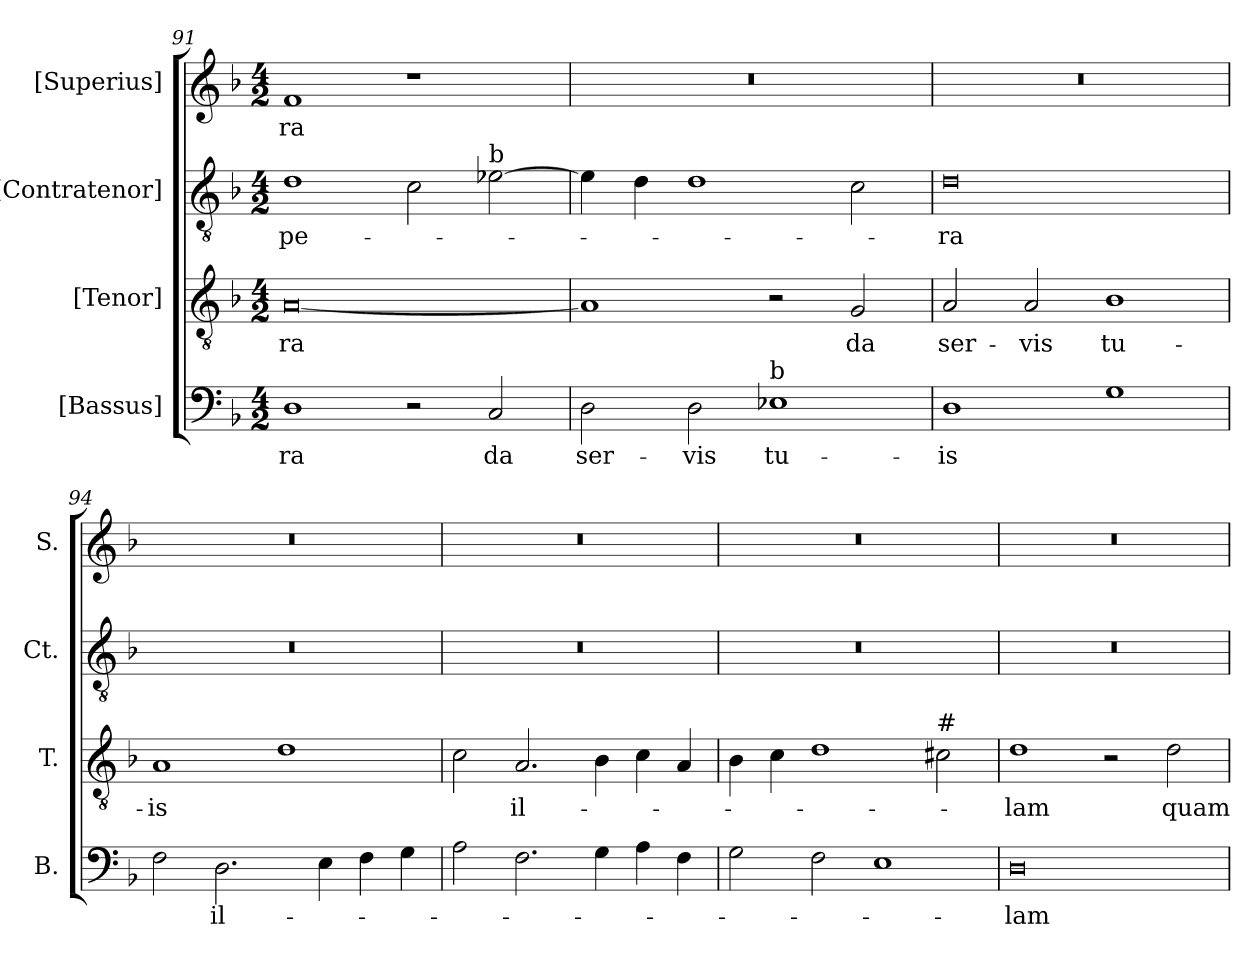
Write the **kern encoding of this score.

**kern	**text	**kern	**text	**kern	**text	**kern	**text
*part4	*part4	*part3	*part3	*part2	*part2	*part1	*part1
*staff4	*staff4	*staff3	*staff3	*staff2	*staff2	*staff1	*staff1
*I"[Bassus]	*	*I"[Tenor]	*	*I"[Contratenor]	*	*I"[Superius]	*
*I'B.	*	*I'T.	*	*I'Ct.	*	*I'S.	*
*clefF4	*	*clefGv2	*	*clefGv2	*	*clefG2	*
*	*	*ITrd7c12	*	*ITrd7c12	*	*	*
*k[b-]	*	*k[b-]	*	*k[b-]	*	*k[b-]	*
*F:	*	*F:	*	*F:	*	*F:	*
*M4/2	*	*M4/2	*	*M4/2	*	*M4/2	*
=91	=91	=91	=91	=91	=91	=91	=91
!	!LO:LY:b:color=#000000	!	!	!	!	!	!
!	!	!	!LO:LY:b:color=#000000	!	!	!	!
!	!	!	!	!	!LO:LY:b:color=#000000	!	!
!	!	!	!	!	!	!	!LO:LY:b:color=#000000
1Di	-ra	[<0AAi	-ra	1Di	-pe-	1fi	-ra
2r	.	.	.	2Ci\	.	1r	.
!	!	!	!	!LO:TX:a:t=b	!	!	!
!	!LO:LY:b:color=#000000	!	!	!	!	!	!
2Ci/	da	.	.	[>2E-j\	.	.	.
=92	=92	=92	=92	=92	=92	=92	=92
!	!LO:LY:b:color=#000000	!	!	!	!	!LO:N:vis=1	!
2Di\	ser-	1AAi]	.	4E-i\]	.	0r	.
.	.	.	.	4Di\	.	.	.
!	!LO:LY:b:color=#000000	!	!	!	!	!	!
2Di\	-vis	.	.	1Di	.	.	.
!LO:TX:a:t=b	!	!	!	!	!	!	!
!	!LO:LY:b:color=#000000	!	!	!	!	!	!
1E-j	tu-	2r	.	.	.	.	.
!	!	!	!LO:LY:b:color=#000000	!	!	!	!
.	.	2GGi/	da	2Ci\	.	.	.
!!LO:LB:g=z
=93	=93	=93	=93	=93	=93	=93	=93
!	!LO:LY:b:color=#000000	!	!	!	!	!	!
!	!	!	!LO:LY:b:color=#000000	!	!	!	!
!	!	!	!	!	!LO:LY:b:color=#000000	!LO:N:vis=1	!
1Di	-is	2AAi/	ser-	0Di	-ra	0r	.
!	!	!	!LO:LY:b:color=#000000	!	!	!	!
.	.	2AAi/	-vis	.	.	.	.
!	!	!	!LO:LY:b:color=#000000	!	!	!	!
1Gi	.	1BB-i	tu-	.	.	.	.
=94	=94	=94	=94	=94	=94	=94	=94
!	!	!	!LO:LY:b:color=#000000	!LO:N:vis=1	!	!LO:N:vis=1	!
2Fi\	.	1AAi	-is	0r	.	0r	.
!	!LO:LY:b:color=#000000	!	!	!	!	!	!
2.Di\	il-	.	.	.	.	.	.
.	.	1Di	.	.	.	.	.
4Ei\	.	.	.	.	.	.	.
4Fi\	.	.	.	.	.	.	.
4Gi\	.	.	.	.	.	.	.
=95	=95	=95	=95	=95	=95	=95	=95
!	!	!	!	!LO:N:vis=1	!	!LO:N:vis=1	!
2Ai\	.	2Ci\	.	0r	.	0r	.
!	!	!	!LO:LY:b:color=#000000	!	!	!	!
2.Fi\	.	2.AAi/	il-	.	.	.	.
4Gi\	.	4BB-i\	.	.	.	.	.
4Ai\	.	4Ci\	.	.	.	.	.
4Fi\	.	4AAi/	.	.	.	.	.
=96	=96	=96	=96	=96	=96	=96	=96
!	!	!	!	!LO:N:vis=1	!	!LO:N:vis=1	!
2Gi\	.	4BB-i\	.	0r	.	0r	.
.	.	4Ci\	.	.	.	.	.
2Fi\	.	1Di	.	.	.	.	.
1Ei	.	.	.	.	.	.	.
!	!	!LO:TX:a:t=#	!	!	!	!	!
.	.	2C#j\	.	.	.	.	.
=97	=97	=97	=97	=97	=97	=97	=97
!	!LO:LY:b:color=#000000	!	!	!	!	!	!
!	!	!	!LO:LY:b:color=#000000	!LO:N:vis=1	!	!LO:N:vis=1	!
0Di	-lam	1Di	-lam	0r	.	0r	.
.	.	2r	.	.	.	.	.
!	!	!	!LO:LY:b:color=#000000	!	!	!	!
.	.	2Di\	quam	.	.	.	.
=	=	=	=	=	=	=	=
*-	*-	*-	*-	*-	*-	*-	*-
